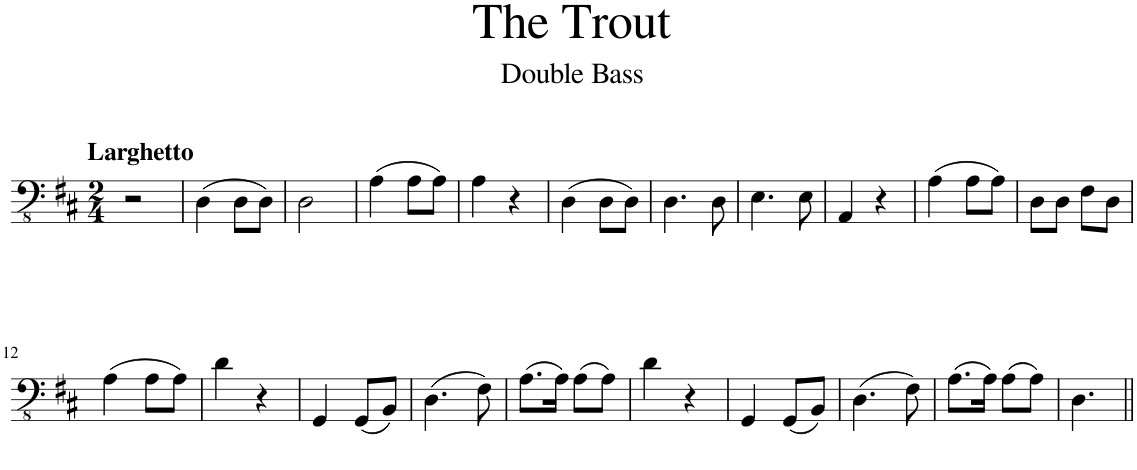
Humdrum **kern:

**kern
*part1
*staff1
*I"Double Bass
*I'Db.
*clefFv4
*Trd7c12
*k[f#c#]
*M2/4
=1
!LO:TX:a:B:t=Larghetto
2r
=2
(4DD\
8DD\L
8DD\J)
=3
2DD\
=4
(4AA\
8AA\L
8AA\J)
=5
4AA\
4r
=6
(4DD\
8DD\L
8DD\J)
=7
4.DD\
8DD\
=8
4.EE\
8EE\
=9
4AAA/
4r
=10
(4AA\
8AA\L
8AA\J)
=11
8DD\L
8DD\J
8FF#\L
8DD\J
!!LO:LB:g=z
=12
(4AA\
8AA\L
8AA\J)
=13
4D\
4r
=14
4GGG/
(8GGG/L
8BBB/J)
=15
(4.DD\
8FF#\)
=16
(8.AA\L
16AA\Jk)
(8AA\L
8AA\J)
=17
4D\
4r
=18
4GGG/
(8GGG/L
8BBB/J)
=19
(4.DD\
8FF#\)
=20
(8.AA\L
16AA\Jk)
(8AA\L
8AA\J)
=21
4.DD\
=||
*-
